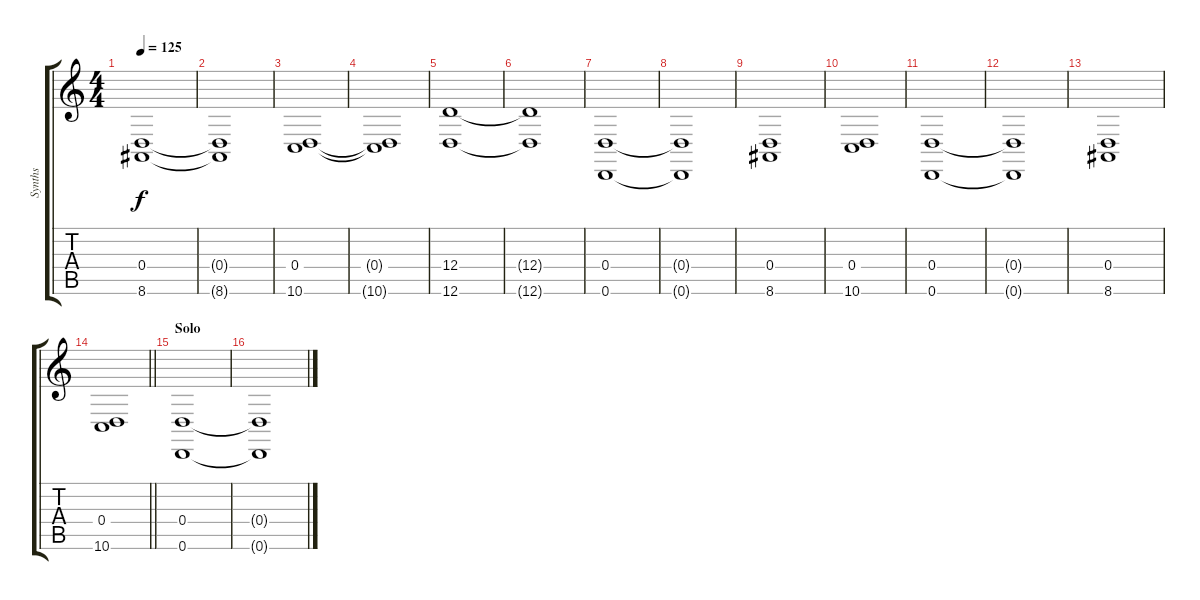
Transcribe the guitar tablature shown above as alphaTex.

\track ("Synths" "Synths") {instrument synthstrings1}
\staff {score tabs}
\tuning (E4 B3 G3 D3 A2 D2) {hide}
\ts (4 4)
\tempo 125
\clef g2
\ks c
(0.4 8.6).1{dy f} |
(0.4{t} 8.6{t}).1 |
(0.4 10.6).1 |
(0.4{t} 10.6{t}).1 |
(12.4 12.6).1 |
(12.4{t} 12.6{t}).1 |
(0.4 0.6).1 |
(0.4{t} 0.6{t}).1 |
(0.4 8.6).1 |
(0.4 10.6).1 |
(0.4 0.6).1 |
(0.4{t} 0.6{t}).1 |
(0.4 8.6).1 |
\barLineRight lightlight
(0.4 10.6).1 |
\section ("" "Solo")
(0.4 0.6).1 |
(0.4{t} 0.6{t}).1
